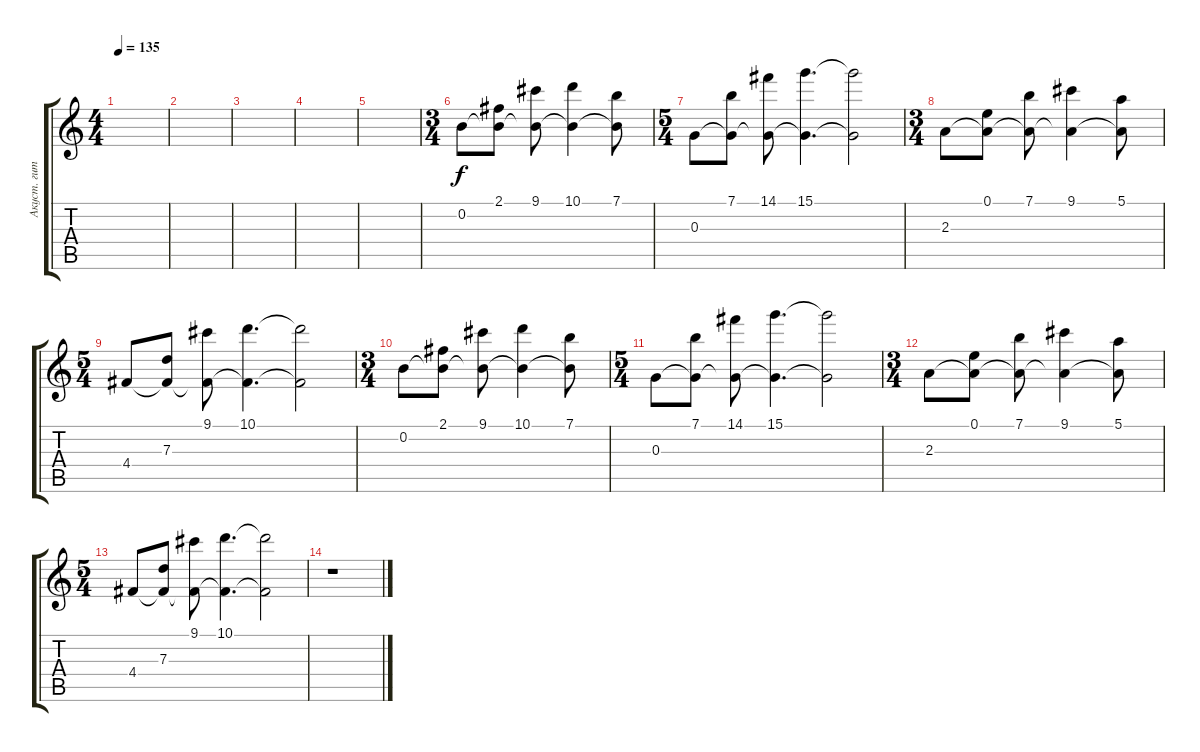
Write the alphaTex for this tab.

\track ("Акуст. гитара" "Акуст. гит") {instrument acousticguitarsteel}
\staff {score tabs}
\tuning (E4 B3 G3 D3 A2 E2) {hide}
\ts (4 4)
\tempo 135
\clef g2
\ks c
|
|
|
|
|
\ts (3 4)
0.2.8 (2.1 0.2{t}).8 (9.1 0.2{t}).8 (10.1 0.2{t}).4 (7.1 0.2{t}).8 |
\ts (5 4)
0.3.8 (7.1 0.3{t}).8 (14.1 0.3{t}).8 (15.1 0.3{t}).4{d} (15.1{t} 0.3{t}).2 |
\ts (3 4)
2.3.8 (0.1 2.3{t}).8 (7.1 2.3{t}).8 (9.1 2.3{t}).4 (5.1 2.3{t}).8 |
\ts (5 4)
4.4.8 (7.3 4.4{t}).8 (9.1 4.4{t}).8 (10.1 4.4{t}).4{d} (10.1{t} 4.4{t}).2 |
\ts (3 4)
0.2.8 (2.1 0.2{t}).8 (9.1 0.2{t}).8 (10.1 0.2{t}).4 (7.1 0.2{t}).8 |
\ts (5 4)
0.3.8 (7.1 0.3{t}).8 (14.1 0.3{t}).8 (15.1 0.3{t}).4{d} (15.1{t} 0.3{t}).2 |
\ts (3 4)
2.3.8 (0.1 2.3{t}).8 (7.1 2.3{t}).8 (9.1 2.3{t}).4 (5.1 2.3{t}).8 |
\ts (5 4)
4.4.8 (7.3 4.4{t}).8 (9.1 4.4{t}).8 (10.1 4.4{t}).4{d} (10.1{t} 4.4{t}).2 |
r.1
